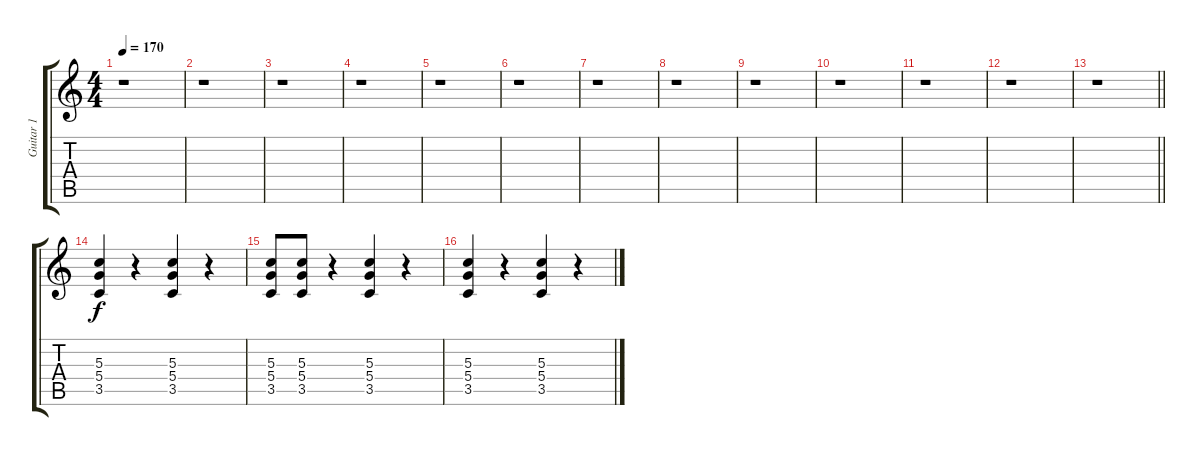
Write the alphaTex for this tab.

\track ("Guitar 1" "Guitar 1") {instrument overdrivenguitar}
\staff {score tabs}
\tuning (E4 B3 G3 D3 A2 E2) {hide}
\ts (4 4)
\tempo 170
\clef g2
\ks c
r.1{dy f} |
r.1 |
r.1 |
r.1 |
r.1 |
r.1 |
r.1 |
r.1 |
r.1 |
r.1 |
r.1 |
r.1 |
\barLineRight lightlight
r.1 |
(5.3 5.4 3.5).4 r.4 (5.3 5.4 3.5).4 r.4 |
(5.3 5.4 3.5).8 (5.3 5.4 3.5).8 r.4 (5.3 5.4 3.5).4 r.4 |
(5.3 5.4 3.5).4 r.4 (5.3 5.4 3.5).4 r.4
